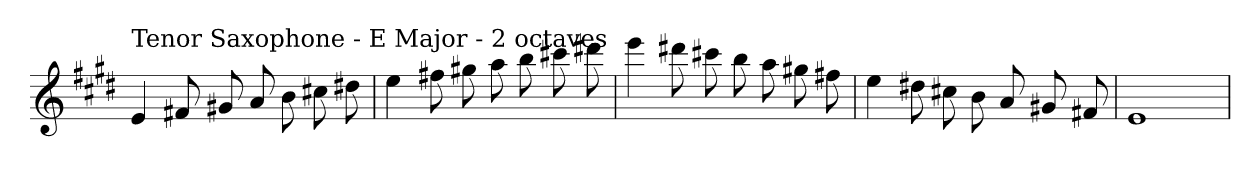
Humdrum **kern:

**kern
*part1
*staff1
*clefG2
*k[f#c#g#d#]
*E:
=
!LO:TX:a:t=Tenor Saxophone - E Major - 2 octaves
4e
8f#X
8g#X
8a
8b
8cc#X
8dd#X
=
4ee
8ff#X
8gg#X
8aa
8bb
8ccc#X
8ddd#X
=
4eee
8ddd#X
8ccc#X
8bb
8aa
8gg#X
8ff#X
=
4ee
8dd#X
8cc#X
8b
8a
8g#X
8f#X
=
1e
=
*-
